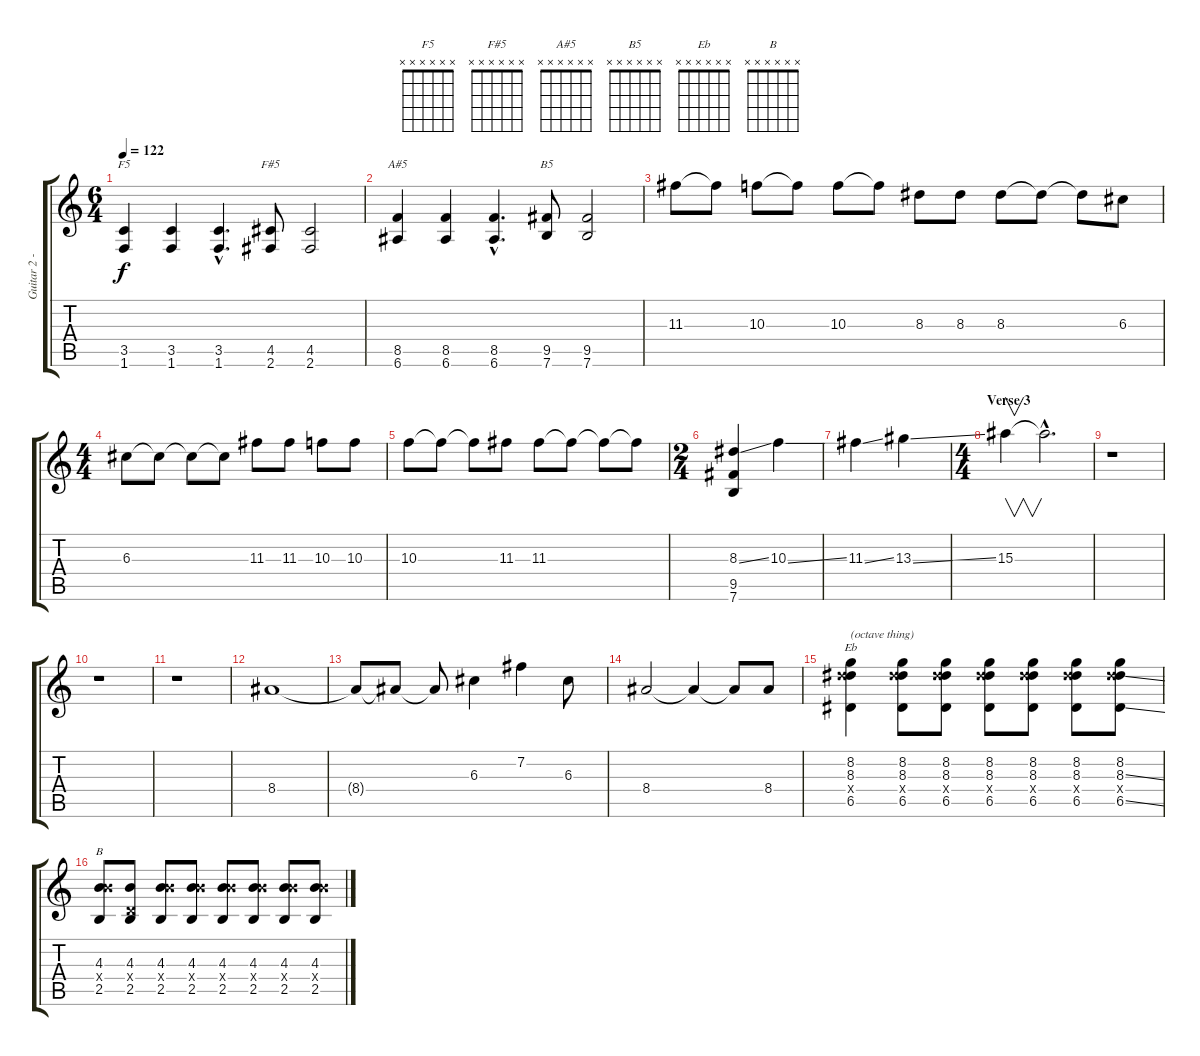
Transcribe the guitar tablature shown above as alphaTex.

\track ("Guitar 2 - lead" "Guitar 2 -") {instrument distortionguitar}
\staff {score tabs}
\tuning (E4 B3 G3 D3 A2 E2) {hide}
\chord ("F5" x x x x x x) {firstfret 0}
\chord ("F#5" x x x x x x) {firstfret 0}
\chord ("A#5" x x x x x x) {firstfret 0}
\chord ("B5" x x x x x x) {firstfret 0}
\chord ("Eb" x x x x x x) {firstfret 0}
\chord ("B" x x x x x x) {firstfret 0}
\ts (6 4)
\tempo 122
\clef g2
\ks c
(3.5 1.6).4{ch "F5" dy f volume 9} (3.5 1.6).4 (3.5{hac} 1.6{hac}).4{d} (4.5 2.6).8{ch "F#5"} (4.5 2.6).2 |
(8.5 6.6).4{ch "A#5"} (8.5 6.6).4 (8.5{hac} 6.6{hac}).4{d} (9.5 7.6).8{ch "B5"} (9.5 7.6).2 |
11.3.8{volume 11} 11.3{t}.8 10.3.8 10.3{t}.8 10.3.8 10.3{t}.8 8.3.8 8.3.8 8.3.8 8.3{t}.8 8.3{t}.8 6.3.8 |
\ts (4 4)
6.3.8 6.3{t}.8 6.3{t}.8 6.3{t}.8 11.3.8 11.3.8 10.3.8 10.3.8 |
10.3.8 10.3{t}.8 10.3{t}.8 11.3.8 11.3.8 11.3{t}.8 11.3{t}.8 11.3{t}.8 |
\ts (2 4)
(8.3{ss} 9.5 7.6).4 10.3{ss}.4 |
11.3{ss}.4 13.3{ss}.4 |
\ts (4 4)
\section ("" "Verse 3")
15.3.4{v} 15.3{hac t}.2{d volume 0} |
r.1 |
r.1 |
r.1 |
8.4.1{volume 9} |
8.4{t}.8 8.4{t}.8 8.4{t}.8 6.3.4 7.2.4 6.3.8 |
8.4.2 8.4{t}.4 8.4{t}.8 8.4.8 |
(8.2 8.3 13.4{x} 6.5).4{ch "Eb" txt "(octave thing)"} (8.2 8.3 13.4{x} 6.5).8 (8.2 8.3 13.4{x} 6.5).8 (8.2 8.3 13.4{x} 6.5).8 (8.2 8.3 13.4{x} 6.5).8 (8.2 8.3 13.4{x} 6.5).8 (8.2 8.3{ss} 13.4{x} 6.5{ss}).8 |
(4.3 9.4{x} 2.5).8{ch "B"} (4.3 0.4{x} 2.5).8 (4.3 9.4{x} 2.5).8 (4.3 9.4{x} 2.5).8 (4.3 9.4{x} 2.5).8 (4.3 9.4{x} 2.5).8 (4.3 9.4{x} 2.5).8 (4.3{ss} 9.4{x} 2.5{ss}).8
